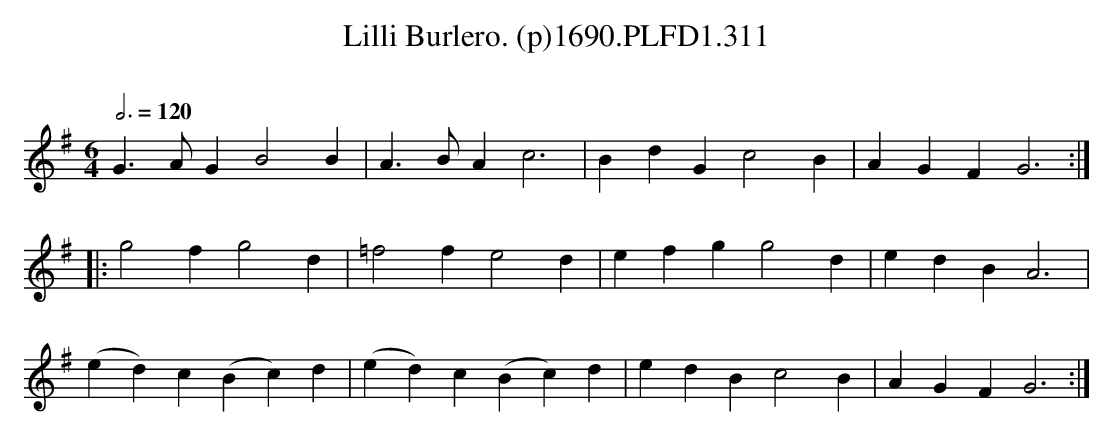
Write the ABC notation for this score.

X:1
T:Lilli Burlero. (p)1690.PLFD1.311
M:6/4
L:1/4
Q:3/4=120
O:
K:G
G>AG B2 B| A>BA c3| BdG c2 B| AGF G3:|
|:g2 f g2 d| =f2 f e2 d| efg g2 d|edB A3|
(ed)c (Bc)d| (ed)c (Bc)d | edB c2B|AGF G3:|
